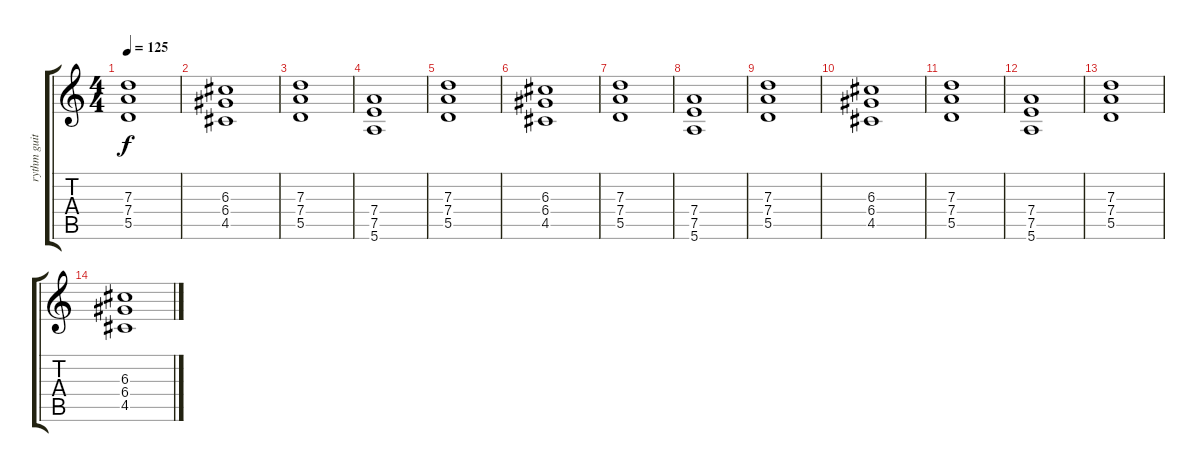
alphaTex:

\track ("rythm guitar" "rythm guit") {instrument distortionguitar}
\staff {score tabs}
\tuning (E4 B3 G3 D3 A2 E2) {hide}
\ts (4 4)
\tempo 125
\clef g2
\ks c
(7.3 7.4 5.5).1{dy f} |
(6.3 6.4 4.5).1 |
(7.3 7.4 5.5).1 |
(7.4 7.5 5.6).1 |
(7.3 7.4 5.5).1 |
(6.3 6.4 4.5).1 |
(7.3 7.4 5.5).1 |
(7.4 7.5 5.6).1 |
(7.3 7.4 5.5).1 |
(6.3 6.4 4.5).1 |
(7.3 7.4 5.5).1 |
(7.4 7.5 5.6).1 |
(7.3 7.4 5.5).1{volume 6} |
(6.3 6.4 4.5).1{volume 3}
